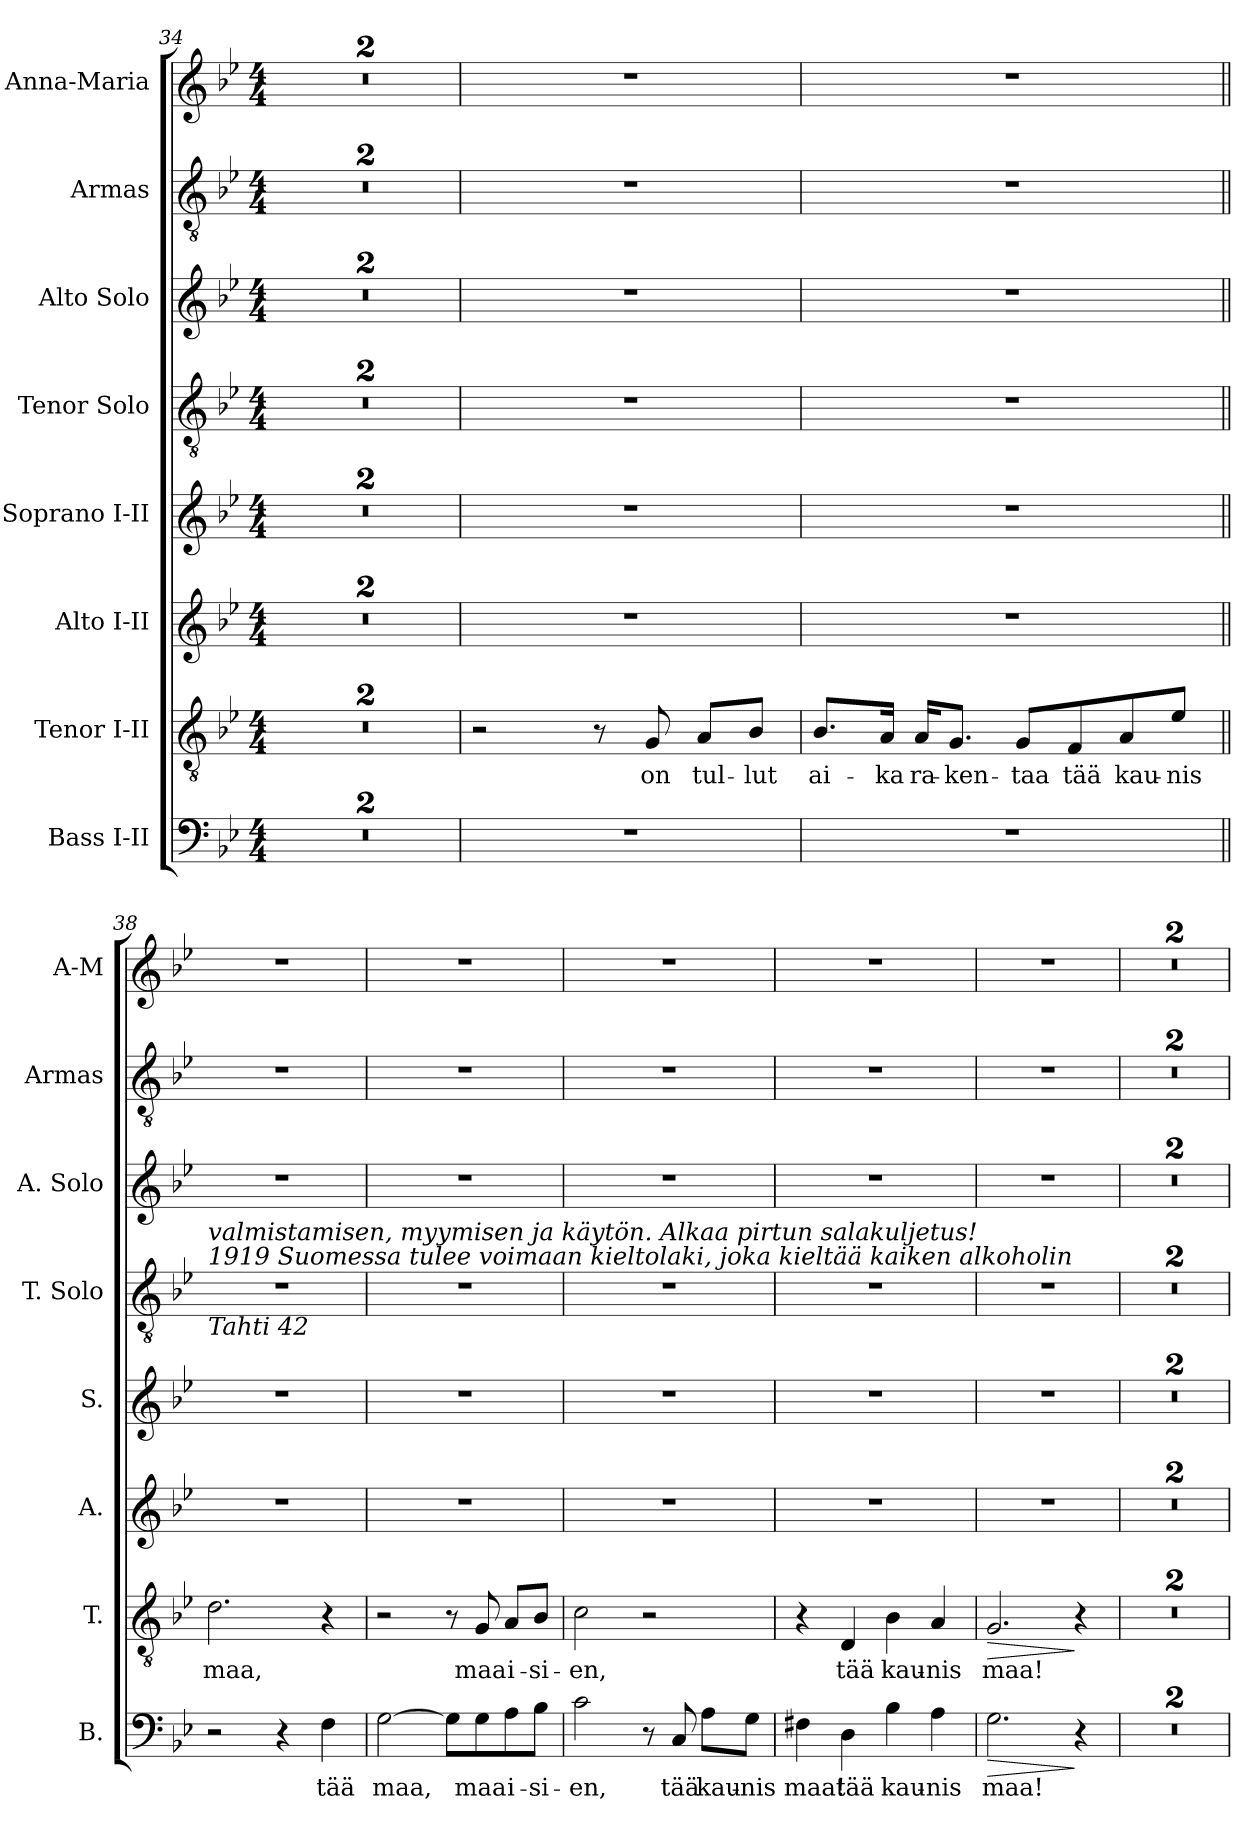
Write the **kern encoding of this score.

**kern	**text	**dynam	**kern	**text	**dynam	**kern	**kern	**kern	**kern	**kern	**kern
*part8	*part8	*part8	*part7	*part7	*part7	*part6	*part5	*part4	*part3	*part2	*part1
*staff8	*staff8	*staff8	*staff7	*staff7	*staff7	*staff6	*staff5	*staff4	*staff3	*staff2	*staff1
*I"Bass I-II	*	*	*I"Tenor I-II	*	*	*I"Alto I-II	*I"Soprano I-II	*I"Tenor Solo	*I"Alto Solo	*I"Armas	*I"Anna-Maria
*I'B.	*	*	*I'T.	*	*	*I'A.	*I'S.	*I'T. Solo	*I'A. Solo	*I'Armas	*I'A-M
*clefF4	*	*	*clefGv2	*	*	*clefG2	*clefG2	*clefGv2	*clefG2	*clefGv2	*clefG2
*	*	*	*ITrd7c12	*	*	*	*	*ITrd7c12	*	*ITrd7c12	*
*k[b-e-]	*	*	*k[b-e-]	*	*	*k[b-e-]	*k[b-e-]	*k[b-e-]	*k[b-e-]	*k[b-e-]	*k[b-e-]
*B-:	*	*	*B-:	*	*	*B-:	*B-:	*B-:	*B-:	*B-:	*B-:
*M4/4	*	*	*M4/4	*	*	*M4/4	*M4/4	*M4/4	*M4/4	*M4/4	*M4/4
=34	=34	=34	=34	=34	=34	=34	=34	=34	=34	=34	=34
1r	.	.	1r	.	.	1r	1r	1r	1r	1r	1r
=35	=35	=35	=35	=35	=35	=35	=35	=35	=35	=35	=35
1r	.	.	1r	.	.	1r	1r	1r	1r	1r	1r
=36	=36	=36	=36	=36	=36	=36	=36	=36	=36	=36	=36
1r	.	.	2r	.	.	1r	1r	1r	1r	1r	1r
.	.	.	8r	.	.	.	.	.	.	.	.
!	!	!	!	!LO:LY:b:color=#000000	!	!	!	!	!	!	!
.	.	.	8GGi/	on	.	.	.	.	.	.	.
!	!	!	!	!LO:LY:b:color=#000000	!	!	!	!	!	!	!
.	.	.	8AAi/L	tul-	.	.	.	.	.	.	.
!	!	!	!	!LO:LY:b:color=#000000	!	!	!	!	!	!	!
.	.	.	8BB-i/J	-lut	.	.	.	.	.	.	.
!!LO:LB:g=z
=37	=37	=37	=37	=37	=37	=37	=37	=37	=37	=37	=37
!	!	!	!	!LO:LY:b:color=#000000	!	!	!	!	!	!	!
1r	.	.	8.BB-i/L	ai-	.	1r	1r	1r	1r	1r	1r
!	!	!	!	!LO:LY:b:color=#000000	!	!	!	!	!	!	!
.	.	.	16AAi/Jk	-ka	.	.	.	.	.	.	.
!	!	!	!	!LO:LY:b:color=#000000	!	!	!	!	!	!	!
.	.	.	16AAi/KL	ra-	.	.	.	.	.	.	.
!	!	!	!	!LO:LY:b:color=#000000	!	!	!	!	!	!	!
.	.	.	8.GGi/J	-ken-	.	.	.	.	.	.	.
!	!	!	!	!LO:LY:b:color=#000000	!	!	!	!	!	!	!
.	.	.	8GGi/L	-taa	.	.	.	.	.	.	.
!	!	!	!	!LO:LY:b:color=#000000	!	!	!	!	!	!	!
.	.	.	8FFi/	tää	.	.	.	.	.	.	.
!	!	!	!	!LO:LY:b:color=#000000	!	!	!	!	!	!	!
.	.	.	8AAi/	kau-	.	.	.	.	.	.	.
!	!	!	!	!LO:LY:b:color=#000000	!	!	!	!	!	!	!
.	.	.	8E-i/J	-nis	.	.	.	.	.	.	.
=38||	=38||	=38||	=38||	=38||	=38||	=38||	=38||	=38||	=38||	=38||	=38||
!	!	!	!	!	!	!	!	!LO:TX:b:i:t=Tahti 42	!	!	!
!	!	!	!	!	!	!	!	!LO:TX:i:t=1919 Suomessa tulee voimaan kieltolaki, joka kieltää kaiken alkoholin	!	!	!
!	!	!	!	!	!	!	!	!LO:TX:i:t=valmistamisen, myymisen ja käytön. Alkaa pirtun salakuljetus!	!	!	!
!	!	!	!	!LO:LY:b:color=#000000	!	!	!	!	!	!	!
2r	.	.	2.Di\	maa,	.	1r	1r	1r	1r	1r	1r
4r	.	.	.	.	.	.	.	.	.	.	.
!	!LO:LY:b:color=#000000	!	!	!	!	!	!	!	!	!	!
4Fi\	tää	.	4r	.	.	.	.	.	.	.	.
=39	=39	=39	=39	=39	=39	=39	=39	=39	=39	=39	=39
!	!LO:LY:b:color=#000000	!	!	!	!	!	!	!	!	!	!
[>2Gi\	maa,	.	2r	.	.	1r	1r	1r	1r	1r	1r
8Gi\L]	.	.	8r	.	.	.	.	.	.	.	.
!	!LO:LY:b:color=#000000	!	!	!	!	!	!	!	!	!	!
!	!	!	!	!LO:LY:b:color=#000000	!	!	!	!	!	!	!
8Gi\	maa	.	8GGi/	maa	.	.	.	.	.	.	.
!	!LO:LY:b:color=#000000	!	!	!	!	!	!	!	!	!	!
!	!	!	!	!LO:LY:b:color=#000000	!	!	!	!	!	!	!
8Ai\	i-	.	8AAi/L	i-	.	.	.	.	.	.	.
!	!LO:LY:b:color=#000000	!	!	!	!	!	!	!	!	!	!
!	!	!	!	!LO:LY:b:color=#000000	!	!	!	!	!	!	!
8B-i\J	-si-	.	8BB-i/J	-si-	.	.	.	.	.	.	.
=40	=40	=40	=40	=40	=40	=40	=40	=40	=40	=40	=40
!	!LO:LY:b:color=#000000	!	!	!	!	!	!	!	!	!	!
!	!	!	!	!LO:LY:b:color=#000000	!	!	!	!	!	!	!
2ci\	-en,	.	2Ci\	-en,	.	1r	1r	1r	1r	1r	1r
8r	.	.	2r	.	.	.	.	.	.	.	.
!	!LO:LY:b:color=#000000	!	!	!	!	!	!	!	!	!	!
8Ci/	tää	.	.	.	.	.	.	.	.	.	.
!	!LO:LY:b:color=#000000	!	!	!	!	!	!	!	!	!	!
8Ai\L	kau-	.	.	.	.	.	.	.	.	.	.
!	!LO:LY:b:color=#000000	!	!	!	!	!	!	!	!	!	!
8Gi\J	-nis	.	.	.	.	.	.	.	.	.	.
=41	=41	=41	=41	=41	=41	=41	=41	=41	=41	=41	=41
!	!LO:LY:b:color=#000000	!	!	!	!	!	!	!	!	!	!
4F#Xi\	maa!	.	4r	.	.	1r	1r	1r	1r	1r	1r
!	!LO:LY:b:color=#000000	!	!	!	!	!	!	!	!	!	!
!	!	!	!	!LO:LY:b:color=#000000	!	!	!	!	!	!	!
4Di\	tää	.	4DDi/	tää	.	.	.	.	.	.	.
!	!LO:LY:b:color=#000000	!	!	!	!	!	!	!	!	!	!
!	!	!	!	!LO:LY:b:color=#000000	!	!	!	!	!	!	!
4B-i\	kau-	.	4BB-i\	kau-	.	.	.	.	.	.	.
!	!LO:LY:b:color=#000000	!	!	!	!	!	!	!	!	!	!
!	!	!	!	!LO:LY:b:color=#000000	!	!	!	!	!	!	!
4Ai\	-nis	.	4AAi/	-nis	.	.	.	.	.	.	.
=42	=42	=42	=42	=42	=42	=42	=42	=42	=42	=42	=42
!	!LO:LY:b:color=#000000	!LO:HP:b	!	!	!	!	!	!	!	!	!
!	!	!	!	!LO:LY:b:color=#000000	!LO:HP:b	!	!	!	!	!	!
2.Gi\	maa!	>	2.GGi/	maa!	>	1r	1r	1r	1r	1r	1r
4r	.	]	4r	.	]	.	.	.	.	.	.
=43	=43	=43	=43	=43	=43	=43	=43	=43	=43	=43	=43
1r	.	.	1r	.	.	1r	1r	1r	1r	1r	1r
=44	=44	=44	=44	=44	=44	=44	=44	=44	=44	=44	=44
1r	.	.	1r	.	.	1r	1r	1r	1r	1r	1r
=	=	=	=	=	=	=	=	=	=	=	=
*-	*-	*-	*-	*-	*-	*-	*-	*-	*-	*-	*-
